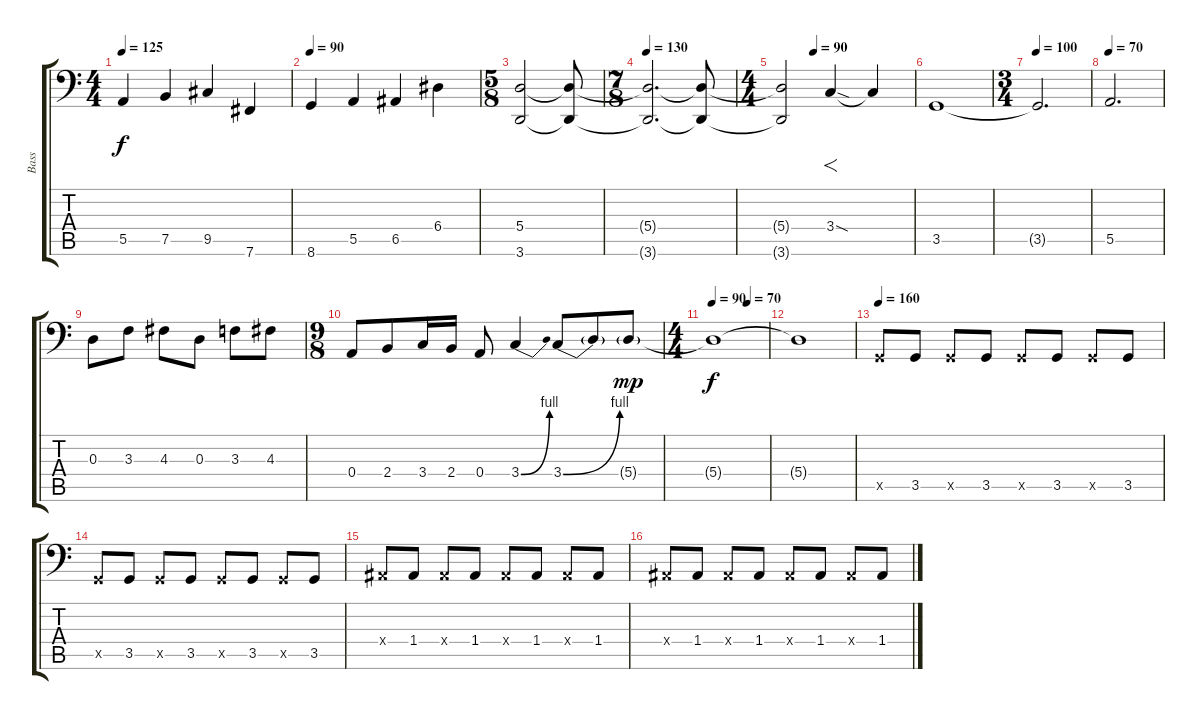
\track ("Bass" "Bass") {instrument electricbassfinger}
\staff {score tabs}
\tuning (C3 G2 D2 A1 E1 B0) {hide}
\ts (4 4)
\tempo 125
\clef f4
\ks c
5.5.4{dy f} 7.5.4 9.5.4 7.6.4 |
\tempo 90
8.6.4 5.5.4 6.5.4 6.4.4 |
\ts (5 8)
(5.4 3.6).2 (5.4{t} 3.6{t}).8 |
\ts (7 8)
\tempo 130
(5.4{t} 3.6{t}).2{d} (5.4{t} 3.6{t}).8 |
\ts (4 4)
\tempo (90 0.25)
(5.4{t} 3.6{t}).2 3.4{sod}.4{f} 3.4{t}.4 |
3.5.1 |
\ts (3 4)
\tempo 100
3.5{t}.2{d} |
\tempo 70
5.5.2{d} |
0.3.8{instrument synthbass2} 3.3.8 4.3.8 0.3.8 3.3.8 4.3.8 |
\ts (9 8)
0.4.8 2.4.8 3.4.16 2.4.16 0.4.8 3.4{be (bend 0 0 60 4)}.4 3.4{be (bend 0 0 60 4)}.8 3.4{t}.8 5.4{g}.8{dy mp} |
\ts (4 4)
\tempo 90
\tempo (70 0.625)
5.4{t}.1{dy f} |
5.4{t}.1{volume 16 instrument electricbassfinger} |
\tempo 160
3.5{x}.8 3.5.8 3.5{x}.8 3.5.8 3.5{x}.8 3.5.8 3.5{x}.8 3.5.8 |
3.5{x}.8 3.5.8 3.5{x}.8 3.5.8 3.5{x}.8 3.5.8 3.5{x}.8 3.5.8 |
1.4{x}.8 1.4.8 1.4{x}.8 1.4.8 1.4{x}.8 1.4.8 1.4{x}.8 1.4.8 |
1.4{x}.8 1.4.8 1.4{x}.8 1.4.8 1.4{x}.8 1.4.8 1.4{x}.8 1.4.8
